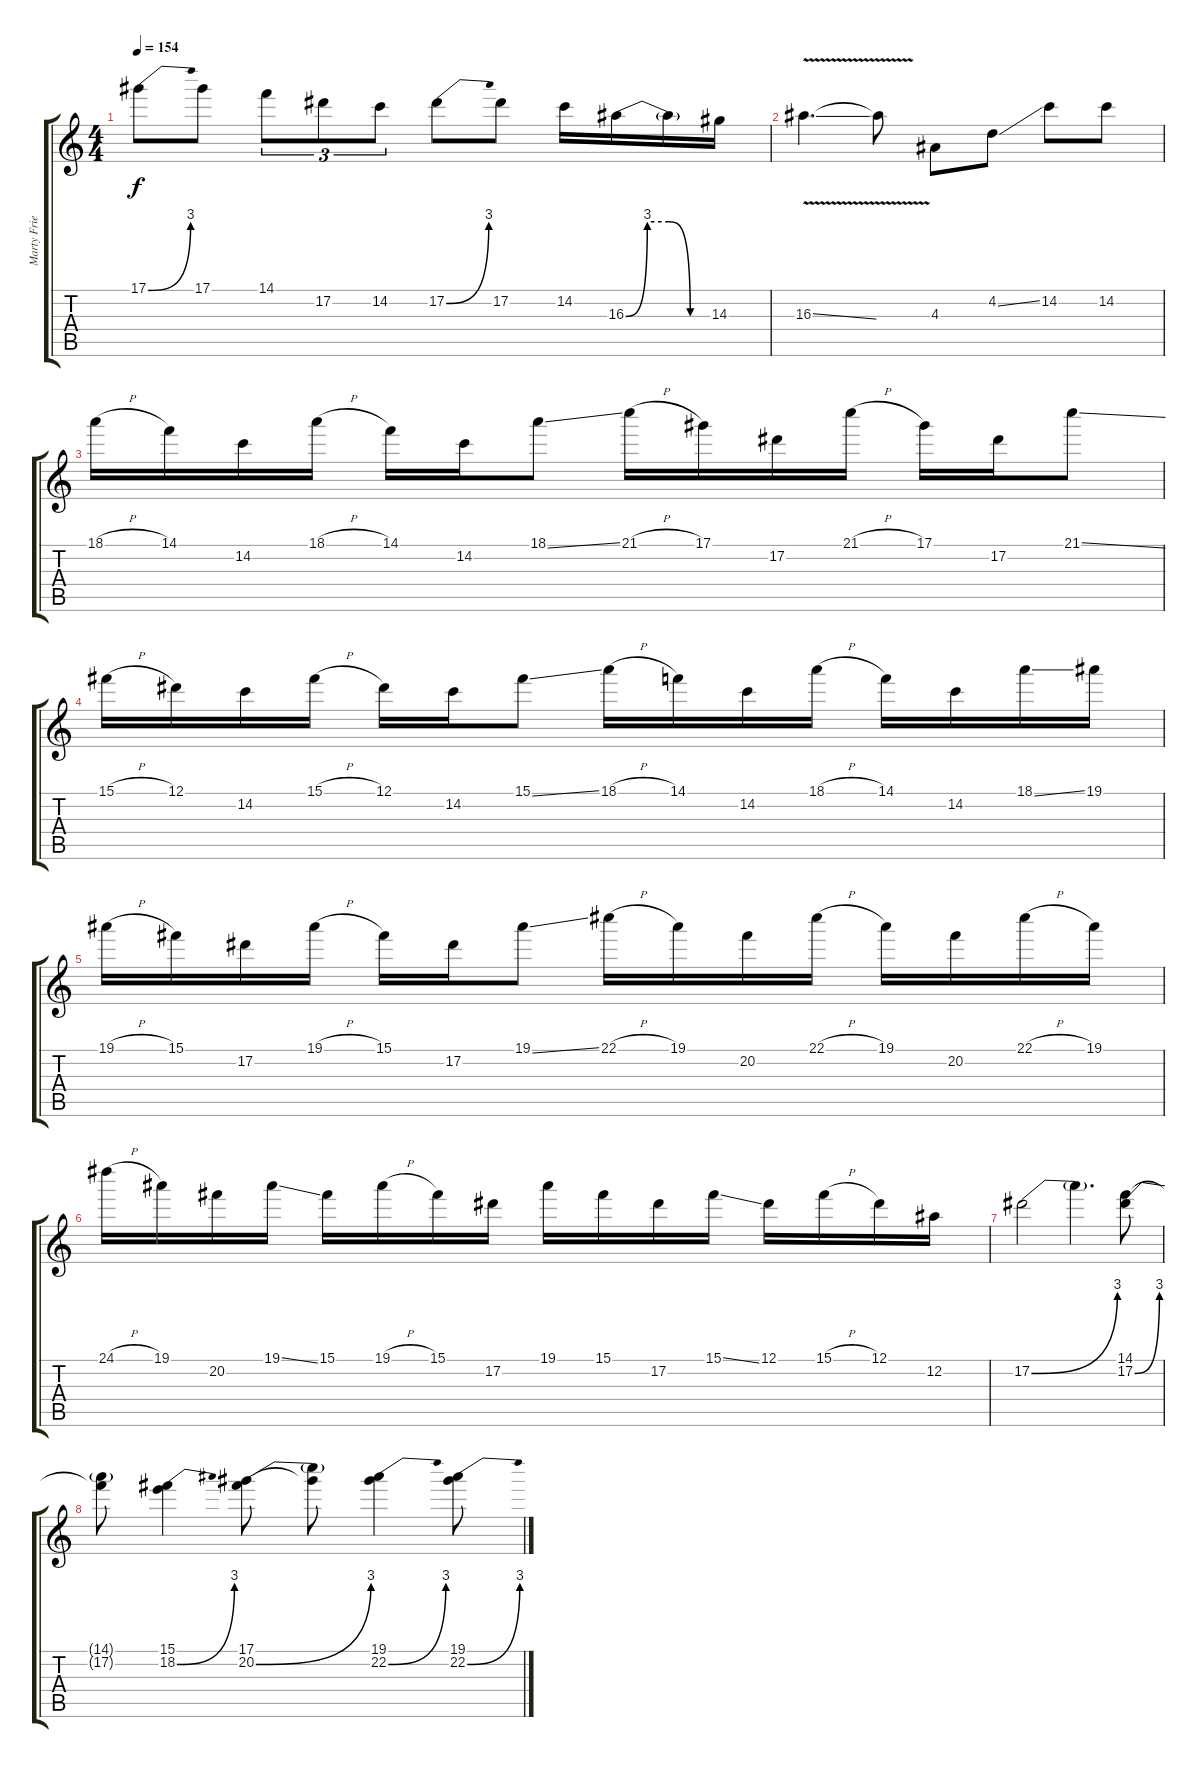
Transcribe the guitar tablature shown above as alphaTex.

\track ("Marty Friedman" "Marty Frie") {instrument distortionguitar}
\staff {score tabs}
\tuning (Eb4 Bb3 Gb3 Db3 Ab2 Eb2) {hide}
\ts (4 4)
\tempo 154
\clef g2
\ks c
17.1{be (bend 0 0 60 12)}.8{dy f} 17.1.8 14.1.8{tu (3 2)} 17.2.8{tu (3 2)} 14.2.8{tu (3 2)} 17.2{be (bend 0 0 60 12)}.8 17.2.8 14.2.16 16.3{be (custom 0 0 15 12 30 12 45 0 60 0)}.16 16.3{t}.16 14.3.16 |
16.3{v ss}.4{d} 16.3{t}.8 4.3.8 4.2{ss}.8 14.2.8 14.2.8 |
18.1{h}.16 14.1.16 14.2.16 18.1{h}.16 14.1.16 14.2.16 18.1{ss}.8 21.1{h}.16 17.1.16 17.2.16 21.1{h}.16 17.1.16 17.2.16 21.1{ss}.8 |
15.1{h}.16 12.1.16 14.2.16 15.1{h}.16 12.1.16 14.2.16 15.1{ss}.8 18.1{h}.16 14.1.16 14.2.16 18.1{h}.16 14.1.16 14.2.16 18.1{ss}.16 19.1.16 |
19.1{h}.16 15.1.16 17.2.16 19.1{h}.16 15.1.16 17.2.16 19.1{ss}.8 22.1{h}.16 19.1.16 20.2.16 22.1{h}.16 19.1.16 20.2.16 22.1{h}.16 19.1.16 |
24.1{h}.16 19.1.16 20.2.16 19.1{ss}.16 15.1.16 19.1{h}.16 15.1.16 17.2.16 19.1.16 15.1.16 17.2.16 15.1{ss}.16 12.1.16 15.1{h}.16 12.1.16 12.2.16 |
17.2{be (bend 0 0 60 12)}.2 17.2{t}.4{d} (14.1 17.2{be (bend 0 0 60 12)}).8 |
(14.1{t} 17.2{t}).8 (15.1 18.2{be (bend 0 0 60 12)}).4 (17.1 20.2{be (bend 0 0 60 12)}).8 (17.1{t} 20.2{t}).8 (19.1 22.2{be (bend 0 0 60 12)}).4 (19.1 22.2{be (bend 0 0 60 12)}).8
